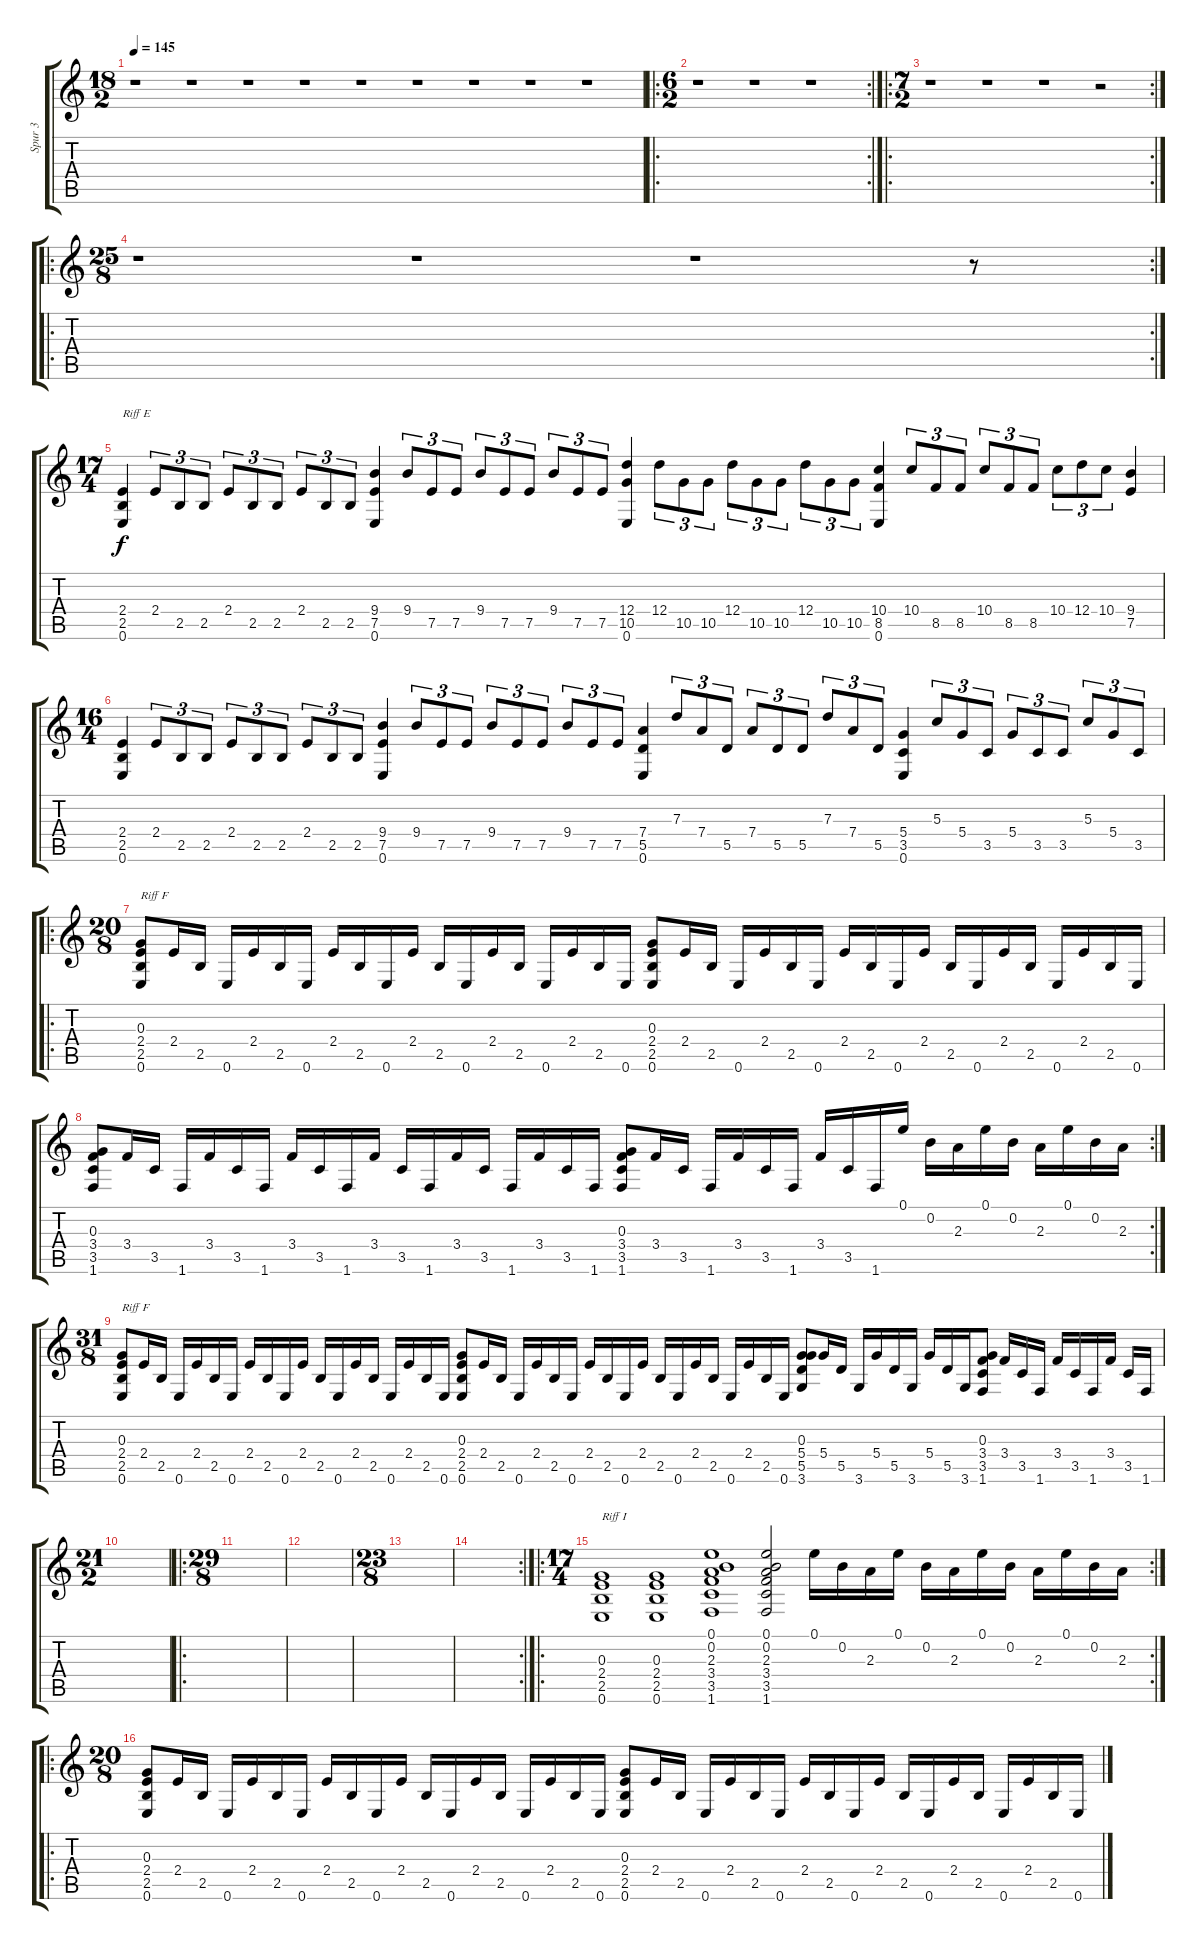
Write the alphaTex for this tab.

\track ("Spur 3" "Spur 3") {instrument electricguitarclean}
\staff {score tabs}
\tuning (E4 B3 G3 D3 A2 E2) {hide}
\ts (18 2)
\tempo 145
\clef g2
\ks c
r.1{dy f instrument electricguitarclean} r.1 r.1 r.1 r.1 r.1 r.1 r.1 r.1 |
\ro
\rc 2
\ts (6 2)
r.1 r.1 r.1 |
\ro
\rc 2
\ts (7 2)
r.1 r.1 r.1 r.2 |
\ro
\rc 2
\ts (25 8)
r.1 r.1 r.1 r.8 |
\ts (17 4)
(2.4 2.5 0.6).4{txt "Riff E"} 2.4.8{tu (3 2)} 2.5.8{tu (3 2)} 2.5.8{tu (3 2)} 2.4.8{tu (3 2)} 2.5.8{tu (3 2)} 2.5.8{tu (3 2)} 2.4.8{tu (3 2)} 2.5.8{tu (3 2)} 2.5.8{tu (3 2)} (9.4 7.5 0.6).4 9.4.8{tu (3 2)} 7.5.8{tu (3 2)} 7.5.8{tu (3 2)} 9.4.8{tu (3 2)} 7.5.8{tu (3 2)} 7.5.8{tu (3 2)} 9.4.8{tu (3 2)} 7.5.8{tu (3 2)} 7.5.8{tu (3 2)} (12.4 10.5 0.6).4 12.4.8{tu (3 2)} 10.5.8{tu (3 2)} 10.5.8{tu (3 2)} 12.4.8{tu (3 2)} 10.5.8{tu (3 2)} 10.5.8{tu (3 2)} 12.4.8{tu (3 2)} 10.5.8{tu (3 2)} 10.5.8{tu (3 2)} (10.4 8.5 0.6).4 10.4.8{tu (3 2)} 8.5.8{tu (3 2)} 8.5.8{tu (3 2)} 10.4.8{tu (3 2)} 8.5.8{tu (3 2)} 8.5.8{tu (3 2)} 10.4.8{tu (3 2)} 12.4.8{tu (3 2)} 10.4.8{tu (3 2)} (9.4 7.5).4 |
\ts (16 4)
(2.4 2.5 0.6).4 2.4.8{tu (3 2)} 2.5.8{tu (3 2)} 2.5.8{tu (3 2)} 2.4.8{tu (3 2)} 2.5.8{tu (3 2)} 2.5.8{tu (3 2)} 2.4.8{tu (3 2)} 2.5.8{tu (3 2)} 2.5.8{tu (3 2)} (9.4 7.5 0.6).4 9.4.8{tu (3 2)} 7.5.8{tu (3 2)} 7.5.8{tu (3 2)} 9.4.8{tu (3 2)} 7.5.8{tu (3 2)} 7.5.8{tu (3 2)} 9.4.8{tu (3 2)} 7.5.8{tu (3 2)} 7.5.8{tu (3 2)} (7.4 5.5 0.6).4 7.3.8{tu (3 2)} 7.4.8{tu (3 2)} 5.5.8{tu (3 2)} 7.4.8{tu (3 2)} 5.5.8{tu (3 2)} 5.5.8{tu (3 2)} 7.3.8{tu (3 2)} 7.4.8{tu (3 2)} 5.5.8{tu (3 2)} (5.4 3.5 0.6).4 5.3.8{tu (3 2)} 5.4.8{tu (3 2)} 3.5.8{tu (3 2)} 5.4.8{tu (3 2)} 3.5.8{tu (3 2)} 3.5.8{tu (3 2)} 5.3.8{tu (3 2)} 5.4.8{tu (3 2)} 3.5.8{tu (3 2)} |
\ro
\ts (20 8)
(0.3 2.4 2.5 0.6).8{txt "Riff F"} 2.4.16 2.5.16 0.6.16 2.4.16 2.5.16 0.6.16 2.4.16 2.5.16 0.6.16 2.4.16 2.5.16 0.6.16 2.4.16 2.5.16 0.6.16 2.4.16 2.5.16 0.6.16 (0.3 2.4 2.5 0.6).8 2.4.16 2.5.16 0.6.16 2.4.16 2.5.16 0.6.16 2.4.16 2.5.16 0.6.16 2.4.16 2.5.16 0.6.16 2.4.16 2.5.16 0.6.16 2.4.16 2.5.16 0.6.16 |
\rc 2
(0.3 3.4 3.5 1.6).8 3.4.16 3.5.16 1.6.16 3.4.16 3.5.16 1.6.16 3.4.16 3.5.16 1.6.16 3.4.16 3.5.16 1.6.16 3.4.16 3.5.16 1.6.16 3.4.16 3.5.16 1.6.16 (0.3 3.4 3.5 1.6).8 3.4.16 3.5.16 1.6.16 3.4.16 3.5.16 1.6.16 3.4.16 3.5.16 1.6.16 0.1.16 0.2.16 2.3.16 0.1.16 0.2.16 2.3.16 0.1.16 0.2.16 2.3.16 |
\ts (31 8)
(0.3 2.4 2.5 0.6).8{txt "Riff F"} 2.4.16 2.5.16 0.6.16 2.4.16 2.5.16 0.6.16 2.4.16 2.5.16 0.6.16 2.4.16 2.5.16 0.6.16 2.4.16 2.5.16 0.6.16 2.4.16 2.5.16 0.6.16 (0.3 2.4 2.5 0.6).8 2.4.16 2.5.16 0.6.16 2.4.16 2.5.16 0.6.16 2.4.16 2.5.16 0.6.16 2.4.16 2.5.16 0.6.16 2.4.16 2.5.16 0.6.16 2.4.16 2.5.16 0.6.16 (0.3 5.4 5.5 3.6).8 5.4.16 5.5.16 3.6.16 5.4.16 5.5.16 3.6.16 5.4.16 5.5.16 3.6.16 (0.3 3.4 3.5 1.6).8 3.4.16 3.5.16 1.6.16 3.4.16 3.5.16 1.6.16 3.4.16 3.5.16 1.6.16 |
\ts (21 2)
|
\ro
\ts (29 8)
|
|
\ts (23 8)
|
\rc 2
|
\ro
\rc 2
\ts (17 4)
(0.3 2.4 2.5 0.6).1{txt "Riff I"} (0.3 2.4 2.5 0.6).1 (0.1 0.2 2.3 3.4 3.5 1.6).1 (0.1 0.2 2.3 3.4 3.5 1.6).2 0.1.16 0.2.16 2.3.16 0.1.16 0.2.16 2.3.16 0.1.16 0.2.16 2.3.16 0.1.16 0.2.16 2.3.16 |
\ro
\ts (20 8)
(0.3 2.4 2.5 0.6).8 2.4.16 2.5.16 0.6.16 2.4.16 2.5.16 0.6.16 2.4.16 2.5.16 0.6.16 2.4.16 2.5.16 0.6.16 2.4.16 2.5.16 0.6.16 2.4.16 2.5.16 0.6.16 (0.3 2.4 2.5 0.6).8 2.4.16 2.5.16 0.6.16 2.4.16 2.5.16 0.6.16 2.4.16 2.5.16 0.6.16 2.4.16 2.5.16 0.6.16 2.4.16 2.5.16 0.6.16 2.4.16 2.5.16 0.6.16
